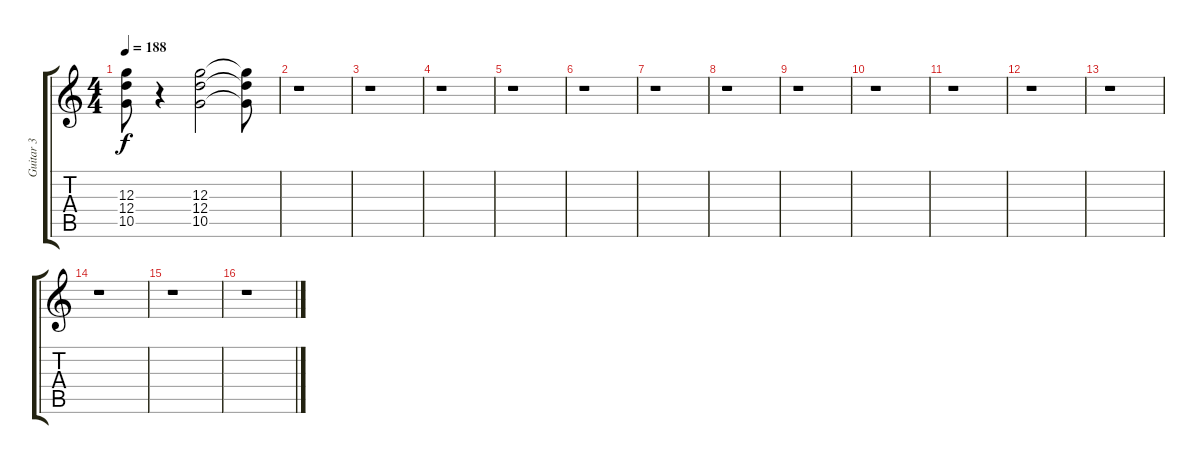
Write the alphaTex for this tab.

\track ("Guitar 3" "Guitar 3") {instrument electricguitarclean}
\staff {score tabs}
\tuning (E4 B3 G3 D3 A2 E2) {hide}
\ts (4 4)
\tempo 188
\clef g2
\ks c
(12.3 12.4 10.5).8{dy f} r.4 (12.3 12.4 10.5).2 (12.3{t} 12.4{t} 10.5{t}).8 |
r.1 |
r.1 |
r.1 |
r.1 |
r.1 |
r.1 |
r.1 |
r.1 |
r.1 |
r.1 |
r.1 |
r.1 |
r.1 |
r.1 |
r.1
